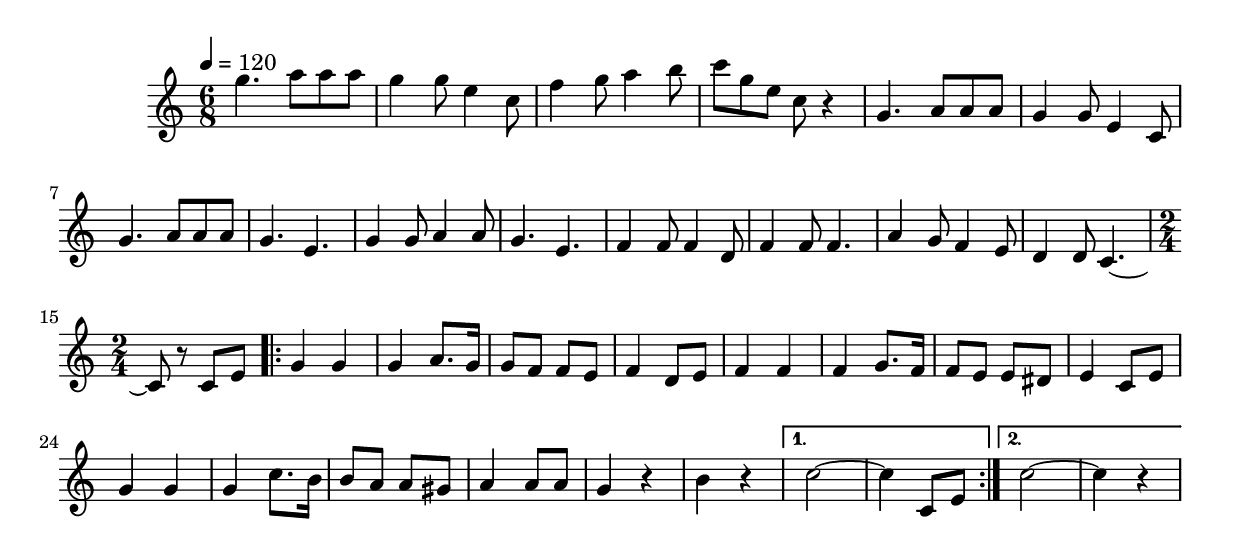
\relative c' {
  \clef treble
  \time 6/8
  \tempo 4=120

  g''4. a8 a8 a8 |
  g4 g8 e4 c8 |
  f4 g8 a4 b8 |
  c8 g8 e8 c8 r4 |
  g4. a8 a8 a8 |
  g4 g8 e4 c8 |
  g'4. a8 a8 a8 |
  g4. e4. |
  g4 g8 a4 a8 |
  g4. e4. |
  f4 f8 f4 d8 |
  f4 f8 f4. |
  a4 g8 f4 e8 |
  d4 d8 c4.~ |
  {
    \time 2/4
    c8 r8 c8 e8
    \repeat volta 2 {
      g4 g4 |
      g4 a8. g16 |
      g8 f8 f8 e8 |
      f4 d8 e8 |
      f4 f4 |
      f4 g8. f16 |
      f8 e8 e8 dis8 |
      e4 c8 e8 |
      g4 g4 |
      g4 c8. b16 |
      b8 a8 a8 gis8 |
      a4 a8 a8 |
      g4 r4 |
      b4 r4
    }
    \alternative {
      { c2~ | c4 c,8 e8 }
      { c'2~ | c4 r4 }
    }
  }

}
